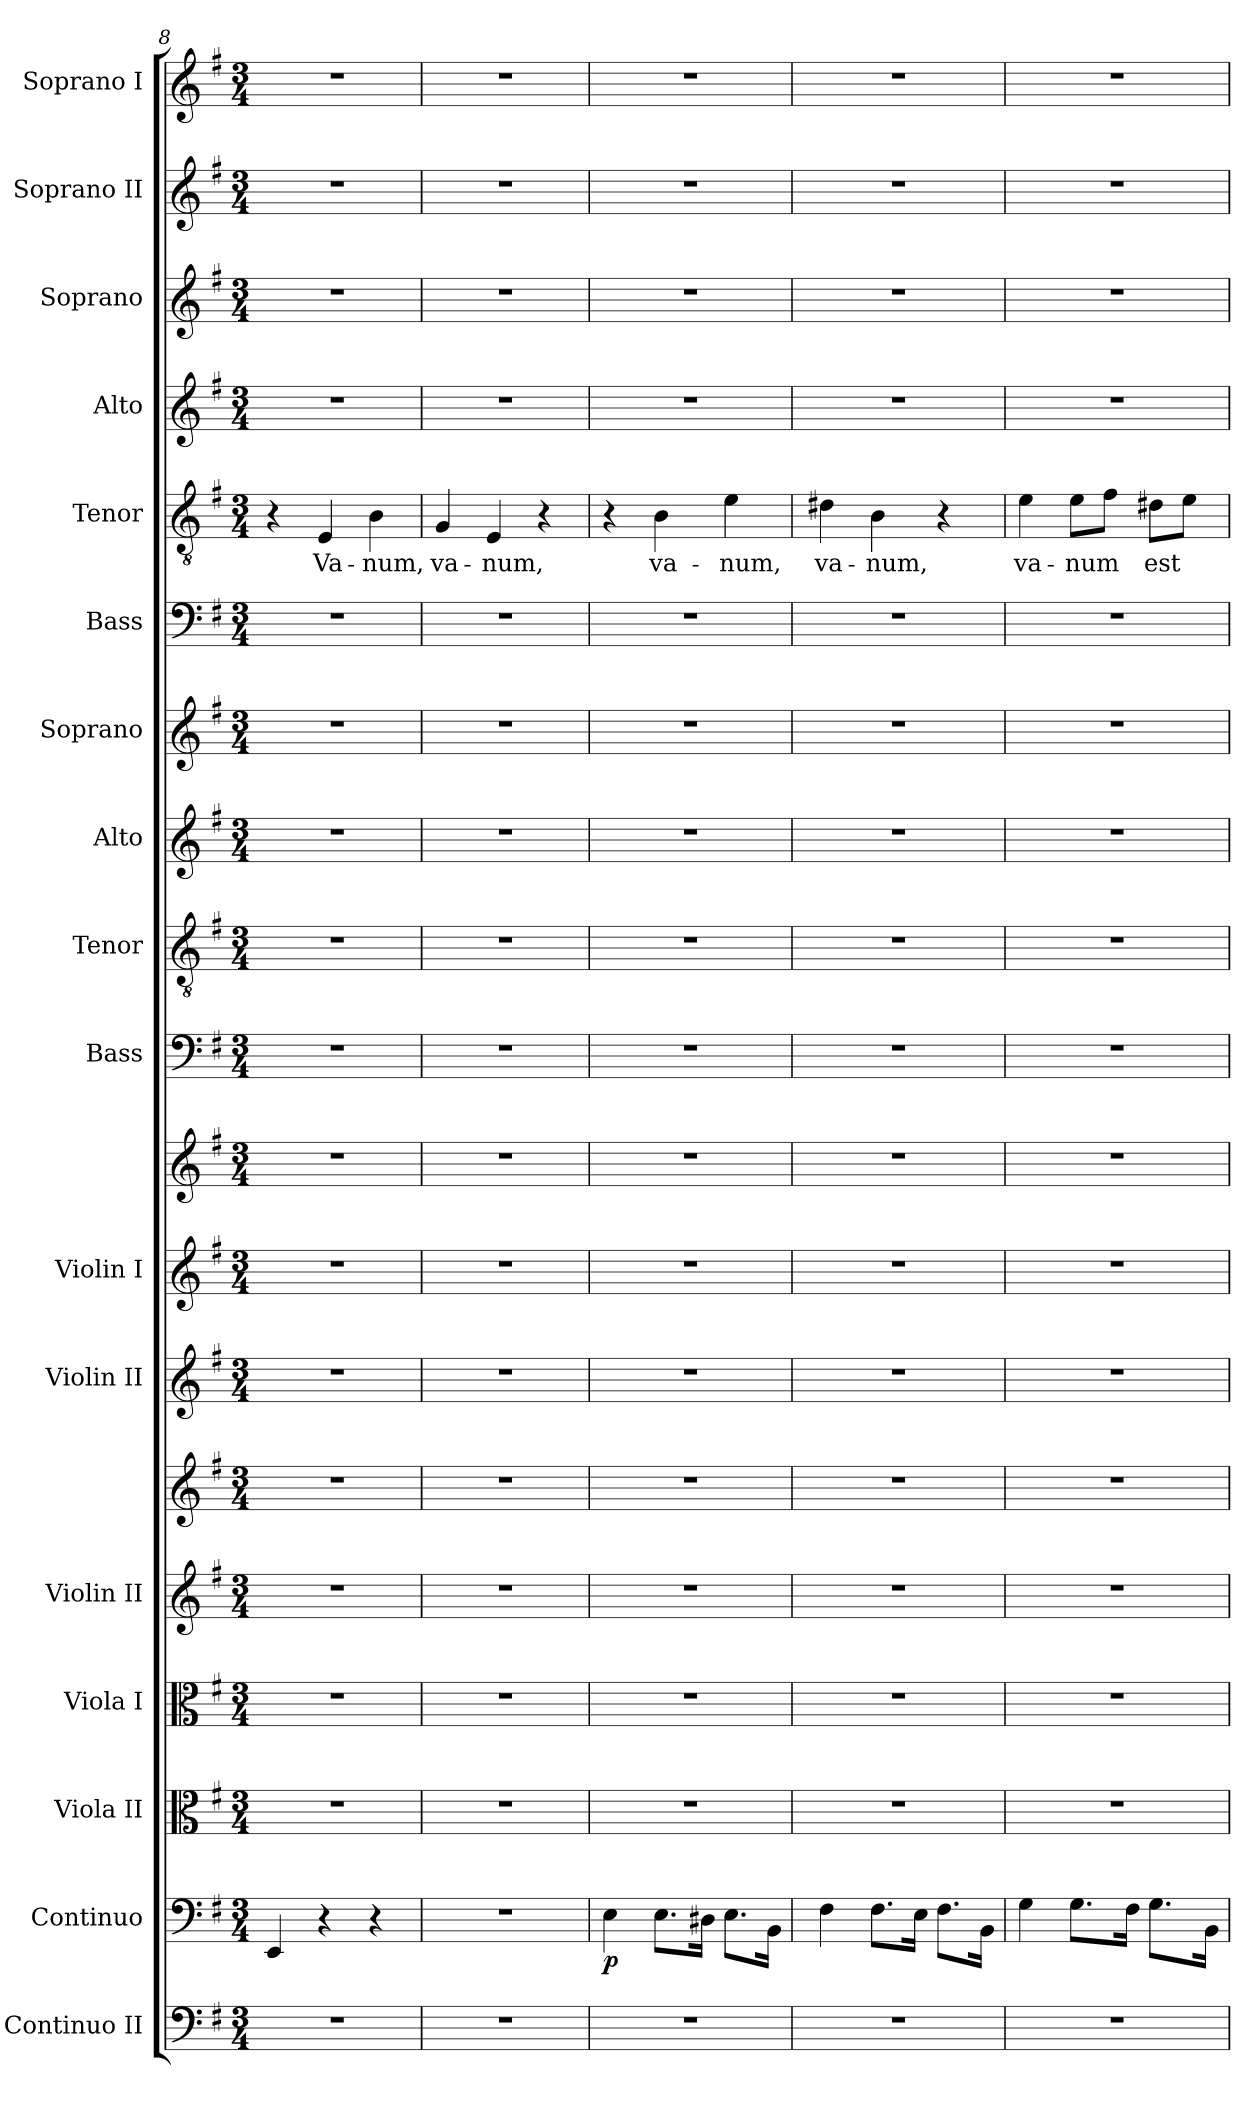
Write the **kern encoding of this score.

**kern	**kern	**dynam	**kern	**kern	**kern	**kern	**kern	**kern	**kern	**kern	**kern	**kern	**kern	**kern	**kern	**text	**kern	**kern	**kern	**kern
*part17	*part16	*part16	*part15	*part14	*part13	*part13	*part12	*part11	*part11	*part10	*part9	*part8	*part7	*part6	*part5	*part5	*part4	*part3	*part2	*part1
*staff19	*staff18	*staff18	*staff17	*staff16	*staff15	*staff14	*staff13	*staff12	*staff11	*staff10	*staff9	*staff8	*staff7	*staff6	*staff5	*staff5	*staff4	*staff3	*staff2	*staff1
*I"Continuo II	*I"Continuo	*	*I"Viola II	*I"Viola I	*I"Violin II	*	*I"Violin II	*I"Violin I	*	*I"Bass	*I"Tenor	*I"Alto	*I"Soprano	*I"Bass	*I"Tenor	*	*I"Alto	*I"Soprano	*I"Soprano II	*I"Soprano I
*	*	*	*I'Vla	*I'Vla	*I'Vln II	*	*I'Vln II	*I'Vln I	*	*I'B.	*I'T.	*I'A.	*I'S.	*I'B.	*I'T.	*	*I'A.	*I'S.	*I'S.	*I'S.
!!LO:LB:g=z
*clefF4	*clefF4	*	*clefC3	*clefC3	*clefG2	*clefG2	*clefG2	*clefG2	*clefG2	*clefF4	*clefGv2	*clefG2	*clefG2	*clefF4	*clefGv2	*	*clefG2	*clefG2	*clefG2	*clefG2
*	*	*	*	*	*	*	*	*	*	*	*ITrd7c12	*	*	*	*ITrd7c12	*	*	*	*	*
*k[f#]	*k[f#]	*	*k[f#]	*k[f#]	*k[f#]	*k[f#]	*k[f#]	*k[f#]	*k[f#]	*k[f#]	*k[f#]	*k[f#]	*k[f#]	*k[f#]	*k[f#]	*	*k[f#]	*k[f#]	*k[f#]	*k[f#]
*G:	*G:	*	*G:	*G:	*G:	*G:	*G:	*G:	*G:	*G:	*G:	*G:	*G:	*G:	*G:	*	*G:	*G:	*G:	*G:
*M3/4	*M3/4	*	*M3/4	*M3/4	*M3/4	*M3/4	*M3/4	*M3/4	*M3/4	*M3/4	*M3/4	*M3/4	*M3/4	*M3/4	*M3/4	*	*M3/4	*M3/4	*M3/4	*M3/4
=8	=8	=8	=8	=8	=8	=8	=8	=8	=8	=8	=8	=8	=8	=8	=8	=8	=8	=8	=8	=8
!LO:N:vis=1	!	!	!LO:N:vis=1	!LO:N:vis=1	!LO:N:vis=1	!LO:N:vis=1	!LO:N:vis=1	!LO:N:vis=1	!LO:N:vis=1	!LO:N:vis=1	!LO:N:vis=1	!LO:N:vis=1	!LO:N:vis=1	!LO:N:vis=1	!	!	!LO:N:vis=1	!LO:N:vis=1	!LO:N:vis=1	!LO:N:vis=1
2.r	4EEi/	.	2.r	2.r	2.r	2.r	2.r	2.r	2.r	2.r	2.r	2.r	2.r	2.r	4r	.	2.r	2.r	2.r	2.r
!	!	!	!	!	!	!	!	!	!	!	!	!	!	!	!	!LO:LY:b:color=#000000	!	!	!	!
.	4r	.	.	.	.	.	.	.	.	.	.	.	.	.	4EEi/	Va-	.	.	.	.
!	!	!	!	!	!	!	!	!	!	!	!	!	!	!	!	!LO:LY:b:color=#000000	!	!	!	!
.	4r	.	.	.	.	.	.	.	.	.	.	.	.	.	4BBi\	-num,	.	.	.	.
=9	=9	=9	=9	=9	=9	=9	=9	=9	=9	=9	=9	=9	=9	=9	=9	=9	=9	=9	=9	=9
!LO:N:vis=1	!LO:N:vis=1	!	!LO:N:vis=1	!LO:N:vis=1	!LO:N:vis=1	!LO:N:vis=1	!LO:N:vis=1	!LO:N:vis=1	!LO:N:vis=1	!LO:N:vis=1	!LO:N:vis=1	!LO:N:vis=1	!LO:N:vis=1	!LO:N:vis=1	!	!	!	!	!	!
!	!	!	!	!	!	!	!	!	!	!	!	!	!	!	!	!LO:LY:b:color=#000000	!LO:N:vis=1	!LO:N:vis=1	!LO:N:vis=1	!LO:N:vis=1
2.r	2.r	.	2.r	2.r	2.r	2.r	2.r	2.r	2.r	2.r	2.r	2.r	2.r	2.r	4GGi/	va-	2.r	2.r	2.r	2.r
!	!	!	!	!	!	!	!	!	!	!	!	!	!	!	!	!LO:LY:b:color=#000000	!	!	!	!
.	.	.	.	.	.	.	.	.	.	.	.	.	.	.	4EEi/	-num,	.	.	.	.
.	.	.	.	.	.	.	.	.	.	.	.	.	.	.	4r	.	.	.	.	.
=10	=10	=10	=10	=10	=10	=10	=10	=10	=10	=10	=10	=10	=10	=10	=10	=10	=10	=10	=10	=10
!LO:N:vis=1	!	!	!LO:N:vis=1	!LO:N:vis=1	!LO:N:vis=1	!LO:N:vis=1	!LO:N:vis=1	!LO:N:vis=1	!LO:N:vis=1	!LO:N:vis=1	!LO:N:vis=1	!LO:N:vis=1	!LO:N:vis=1	!LO:N:vis=1	!	!	!LO:N:vis=1	!LO:N:vis=1	!LO:N:vis=1	!LO:N:vis=1
2.r	4Ei\	p	2.r	2.r	2.r	2.r	2.r	2.r	2.r	2.r	2.r	2.r	2.r	2.r	4r	.	2.r	2.r	2.r	2.r
!	!	!	!	!	!	!	!	!	!	!	!	!	!	!	!	!LO:LY:b:color=#000000	!	!	!	!
.	8.Ei\L	.	.	.	.	.	.	.	.	.	.	.	.	.	4BBi\	va-	.	.	.	.
.	16D#Xi\Jk	.	.	.	.	.	.	.	.	.	.	.	.	.	.	.	.	.	.	.
!	!	!	!	!	!	!	!	!	!	!	!	!	!	!	!	!LO:LY:b:color=#000000	!	!	!	!
.	8.Ei\L	.	.	.	.	.	.	.	.	.	.	.	.	.	4Ei\	-num,	.	.	.	.
.	16BBi\Jk	.	.	.	.	.	.	.	.	.	.	.	.	.	.	.	.	.	.	.
=11	=11	=11	=11	=11	=11	=11	=11	=11	=11	=11	=11	=11	=11	=11	=11	=11	=11	=11	=11	=11
!LO:N:vis=1	!	!	!LO:N:vis=1	!LO:N:vis=1	!LO:N:vis=1	!LO:N:vis=1	!LO:N:vis=1	!LO:N:vis=1	!LO:N:vis=1	!LO:N:vis=1	!LO:N:vis=1	!LO:N:vis=1	!LO:N:vis=1	!LO:N:vis=1	!	!	!	!	!	!
!	!	!	!	!	!	!	!	!	!	!	!	!	!	!	!	!LO:LY:b:color=#000000	!LO:N:vis=1	!LO:N:vis=1	!LO:N:vis=1	!LO:N:vis=1
2.r	4F#i\	.	2.r	2.r	2.r	2.r	2.r	2.r	2.r	2.r	2.r	2.r	2.r	2.r	4D#Xi\	va-	2.r	2.r	2.r	2.r
!	!	!	!	!	!	!	!	!	!	!	!	!	!	!	!	!LO:LY:b:color=#000000	!	!	!	!
.	8.F#i\L	.	.	.	.	.	.	.	.	.	.	.	.	.	4BBi\	-num,	.	.	.	.
.	16Ei\Jk	.	.	.	.	.	.	.	.	.	.	.	.	.	.	.	.	.	.	.
.	8.F#i\L	.	.	.	.	.	.	.	.	.	.	.	.	.	4r	.	.	.	.	.
.	16BBi\Jk	.	.	.	.	.	.	.	.	.	.	.	.	.	.	.	.	.	.	.
=12	=12	=12	=12	=12	=12	=12	=12	=12	=12	=12	=12	=12	=12	=12	=12	=12	=12	=12	=12	=12
!LO:N:vis=1	!	!	!LO:N:vis=1	!LO:N:vis=1	!LO:N:vis=1	!LO:N:vis=1	!LO:N:vis=1	!LO:N:vis=1	!LO:N:vis=1	!LO:N:vis=1	!LO:N:vis=1	!LO:N:vis=1	!LO:N:vis=1	!LO:N:vis=1	!	!	!	!	!	!
!	!	!	!	!	!	!	!	!	!	!	!	!	!	!	!	!LO:LY:b:color=#000000	!LO:N:vis=1	!LO:N:vis=1	!LO:N:vis=1	!LO:N:vis=1
2.r	4Gi\	.	2.r	2.r	2.r	2.r	2.r	2.r	2.r	2.r	2.r	2.r	2.r	2.r	4Ei\	va-	2.r	2.r	2.r	2.r
!	!	!	!	!	!	!	!	!	!	!	!	!	!	!	!	!LO:LY:b:color=#000000	!	!	!	!
.	8.Gi\L	.	.	.	.	.	.	.	.	.	.	.	.	.	8Ei\L	-num	.	.	.	.
.	.	.	.	.	.	.	.	.	.	.	.	.	.	.	8F#i\J	.	.	.	.	.
.	16F#i\Jk	.	.	.	.	.	.	.	.	.	.	.	.	.	.	.	.	.	.	.
!	!	!	!	!	!	!	!	!	!	!	!	!	!	!	!	!LO:LY:b:color=#000000	!	!	!	!
.	8.Gi\L	.	.	.	.	.	.	.	.	.	.	.	.	.	8D#Xi\L	est	.	.	.	.
.	.	.	.	.	.	.	.	.	.	.	.	.	.	.	8Ei\J	.	.	.	.	.
.	16BBi\Jk	.	.	.	.	.	.	.	.	.	.	.	.	.	.	.	.	.	.	.
=	=	=	=	=	=	=	=	=	=	=	=	=	=	=	=	=	=	=	=	=
*-	*-	*-	*-	*-	*-	*-	*-	*-	*-	*-	*-	*-	*-	*-	*-	*-	*-	*-	*-	*-
